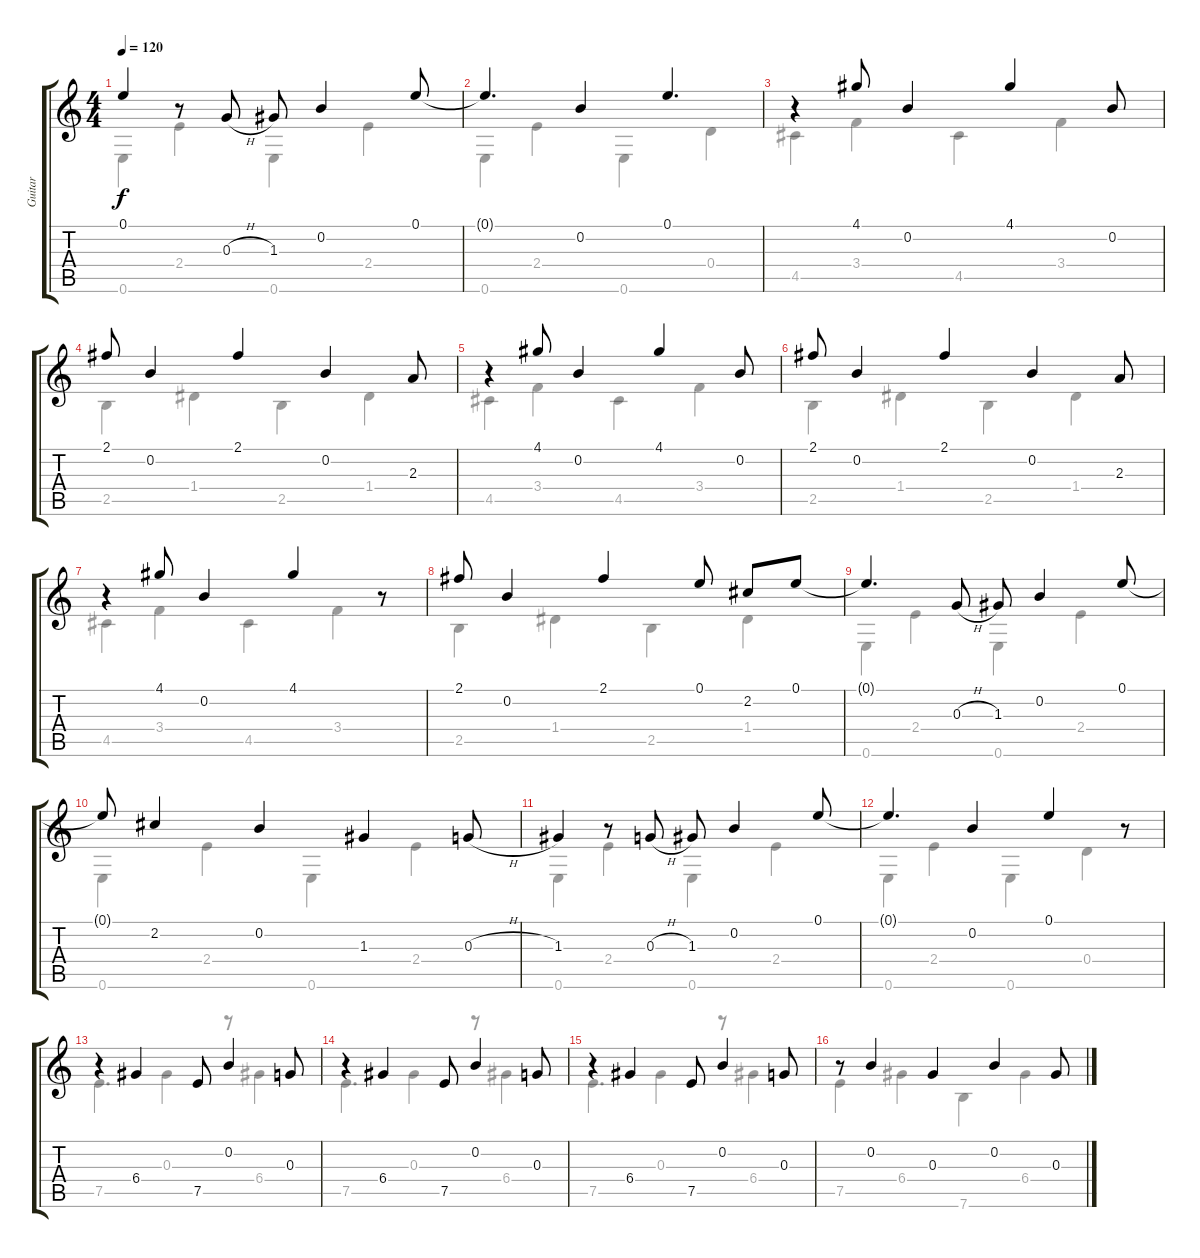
\track ("Guitar" "Guitar") {instrument acousticguitarsteel}
\staff {score tabs}
\tuning (E4 B3 G3 D3 A2 E2) {hide}
\voice
\ts (4 4)
\tempo 120
\clef g2
\ks c
0.1.4{dy f} r.8 0.3{h}.8 1.3.8 0.2.4 0.1.8 |
0.1{t}.4{d} 0.2.4 0.1.4{d} |
r.4 4.1.8 0.2.4 4.1.4 0.2.8 |
2.1.8 0.2.4 2.1.4 0.2.4 2.3.8 |
r.4 4.1.8 0.2.4 4.1.4 0.2.8 |
2.1.8 0.2.4 2.1.4 0.2.4 2.3.8 |
r.4 4.1.8 0.2.4 4.1.4 r.8 |
2.1.8 0.2.4 2.1.4 0.1.8 2.2.8 0.1.8 |
0.1{t}.4{d} 0.3{h}.8 1.3.8 0.2.4 0.1.8 |
0.1{t}.8 2.2.4 0.2.4 1.3.4 0.3{h}.8 |
1.3.4 r.8 0.3{h}.8 1.3.8 0.2.4 0.1.8 |
0.1{t}.4{d} 0.2.4 0.1.4 r.8 |
r.4 6.4.4 7.5.8 0.2.4 0.3.8 |
r.4 6.4.4 7.5.8 0.2.4 0.3.8 |
r.4 6.4.4 7.5.8 0.2.4 0.3.8 |
r.8 0.2.4 0.3.4 0.2.4 0.3.8
\voice
\clef g2
\ottava regular
\simile none
\ks c
0.6.4{dy f} 2.4.4 0.6.4 2.4.4 |
0.6.4 2.4.4 0.6.4 0.4.4 |
4.5.4 3.4.4 4.5.4 3.4.4 |
2.5.4 1.4.4 2.5.4 1.4.4 |
4.5.4 3.4.4 4.5.4 3.4.4 |
2.5.4 1.4.4 2.5.4 1.4.4 |
4.5.4 3.4.4 4.5.4 3.4.4 |
2.5.4 1.4.4 2.5.4 1.4.4 |
0.6.4 2.4.4 0.6.4 2.4.4 |
0.6.4 2.4.4 0.6.4 2.4.4 |
0.6.4 2.4.4 0.6.4 2.4.4 |
0.6.4 2.4.4 0.6.4 0.4.4 |
7.5.4{d} 0.3.4 r.8 6.4.4 |
7.5.4{d} 0.3.4 r.8 6.4.4 |
7.5.4{d} 0.3.4 r.8 6.4.4 |
7.5.4 6.4.4 7.6.4 6.4.4
